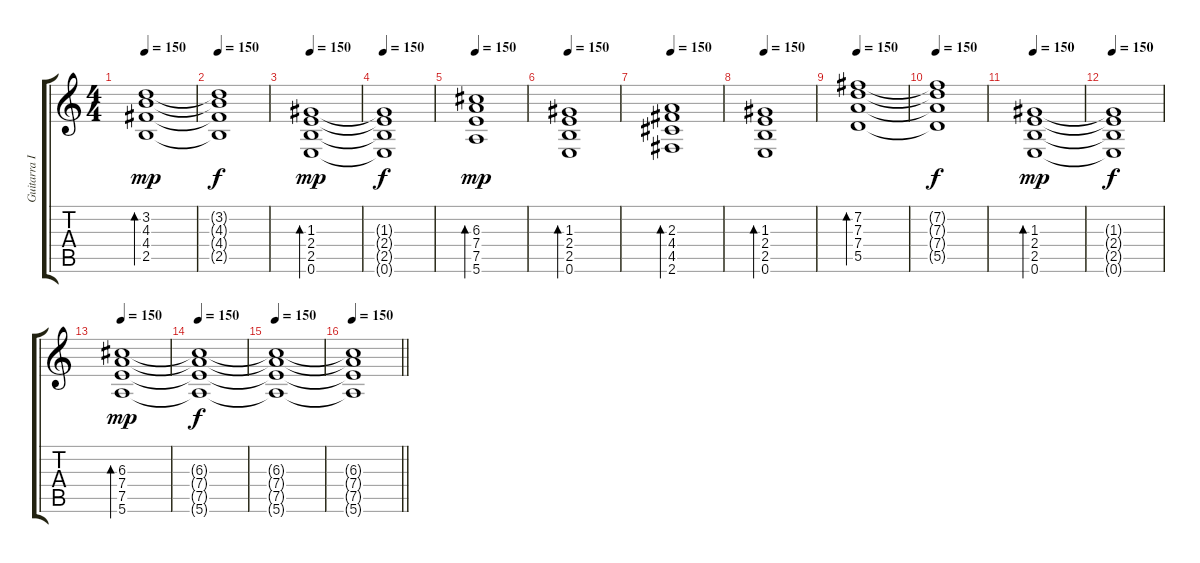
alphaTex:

\track ("Guitarra II" "Guitarra I") {instrument distortionguitar}
\staff {score tabs}
\tuning (E4 B3 G3 D3 A2 E2) {hide}
\ts (4 4)
\tempo 150
\clef g2
\ks c
(3.2 4.3 4.4 2.5).1{bd 30 dy mp} |
\tempo 150
(3.2{t} 4.3{t} 4.4{t} 2.5{t}).1{dy f} |
\tempo 150
(1.3 2.4 2.5 0.6).1{bd 30 dy mp} |
\tempo 150
(1.3{t} 2.4{t} 2.5{t} 0.6{t}).1{dy f} |
\tempo 150
(6.3 7.4 7.5 5.6).1{bd 30 dy mp} |
\tempo 150
(1.3 2.4 2.5 0.6).1{bd 30} |
\tempo 150
(2.3 4.4 4.5 2.6).1{bd 30} |
\tempo 150
(1.3 2.4 2.5 0.6).1{bd 30} |
\tempo 150
(7.2 7.3 7.4 5.5).1{bd 30} |
\tempo 150
(7.2{t} 7.3{t} 7.4{t} 5.5{t}).1{dy f} |
\tempo 150
(1.3 2.4 2.5 0.6).1{bd 30 dy mp} |
\tempo 150
(1.3{t} 2.4{t} 2.5{t} 0.6{t}).1{dy f} |
\tempo 150
(6.3 7.4 7.5 5.6).1{bd 30 dy mp volume 0} |
\tempo 150
(6.3{t} 7.4{t} 7.5{t} 5.6{t}).1{dy f} |
\tempo 150
(6.3{t} 7.4{t} 7.5{t} 5.6{t}).1 |
\tempo 150
\barLineRight lightlight
(6.3{t} 7.4{t} 7.5{t} 5.6{t}).1
